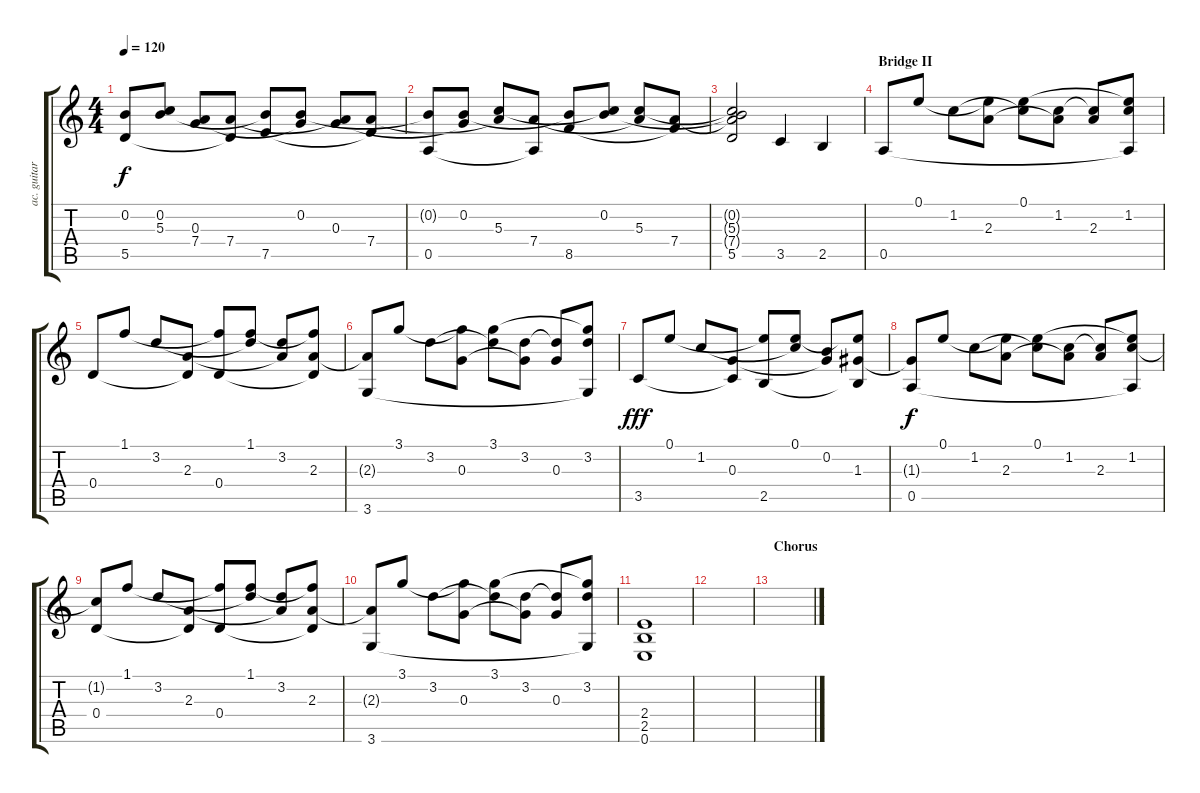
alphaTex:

\track ("ac. guitar2" "ac. guitar") {instrument acousticguitarsteel}
\staff {score tabs}
\tuning (E4 B3 G3 D3 A2 E2) {hide}
\ts (4 4)
\tempo 120
\clef g2
\ks c
(0.2{t} 5.5).8{dy f} (0.2 5.3{t}).8 (0.3 7.4{t}).8 (7.4 5.5{t}).8 (0.2{t} 7.5).8 (0.2 0.3{t}).8 (0.3 7.4{t}).8 (7.4 7.5{t}).8 |
(0.2{t} 0.5).8 (0.2 0.3{t}).8 (5.3 7.4{t}).8 (7.4 0.5{t}).8 (0.2{t} 8.5).8 (0.2 5.3{t}).8 (5.3 7.4{t}).8 (7.4 8.5{t}).8 |
(0.2{t} 5.3{t} 7.4{t} 5.5).2 3.5.4 2.5.4 |
\section ("" "Bridge II")
0.5.8 0.1.8 1.2.8 (0.1{t} 2.3).8 (0.1 1.2{t}).8 (1.2 2.3{t}).8 (1.2{t} 2.3).8 (0.1{t} 1.2 0.5{t}).8 |
0.4.8 1.1.8 3.2.8 (2.3 0.4{t}).8 (1.1{t} 0.4).8 (1.1 3.2{t}).8 (3.2 2.3{t}).8 (1.1{t} 2.3 0.4{t}).8 |
(2.3{t} 3.6).8 3.1.8 3.2.8 (3.1{t} 0.3).8 (3.1 3.2{t}).8 (3.2 0.3{t}).8 (3.2{t} 0.3).8 (3.1{t} 3.2 3.6{t}).8 |
3.5.8{dy fff} 0.1.8 1.2.8 (0.3 3.5{t}).8 (0.1{t} 2.5).8 (0.1 1.2{t}).8 (0.2 0.3{t}).8 (0.1{t} 1.3 2.5{t}).8 |
(1.3{t} 0.5).8{dy f} 0.1.8 1.2.8 (0.1{t} 2.3).8 (0.1 1.2{t}).8 (1.2 2.3{t}).8 (1.2{t} 2.3).8 (0.1{t} 1.2 0.5{t}).8 |
(1.2{t} 0.4).8 1.1.8 3.2.8 (2.3 0.4{t}).8 (1.1{t} 0.4).8 (1.1 3.2{t}).8 (3.2 2.3{t}).8 (1.1{t} 2.3 0.4{t}).8 |
(2.3{t} 3.6).8 3.1.8 3.2.8 (3.1{t} 0.3).8 (3.1 3.2{t}).8 (3.2 0.3{t}).8 (3.2{t} 0.3).8 (3.1{t} 3.2 3.6{t}).8 |
(2.4 2.5 0.6).1 |
|
\section ("" "Chorus")
